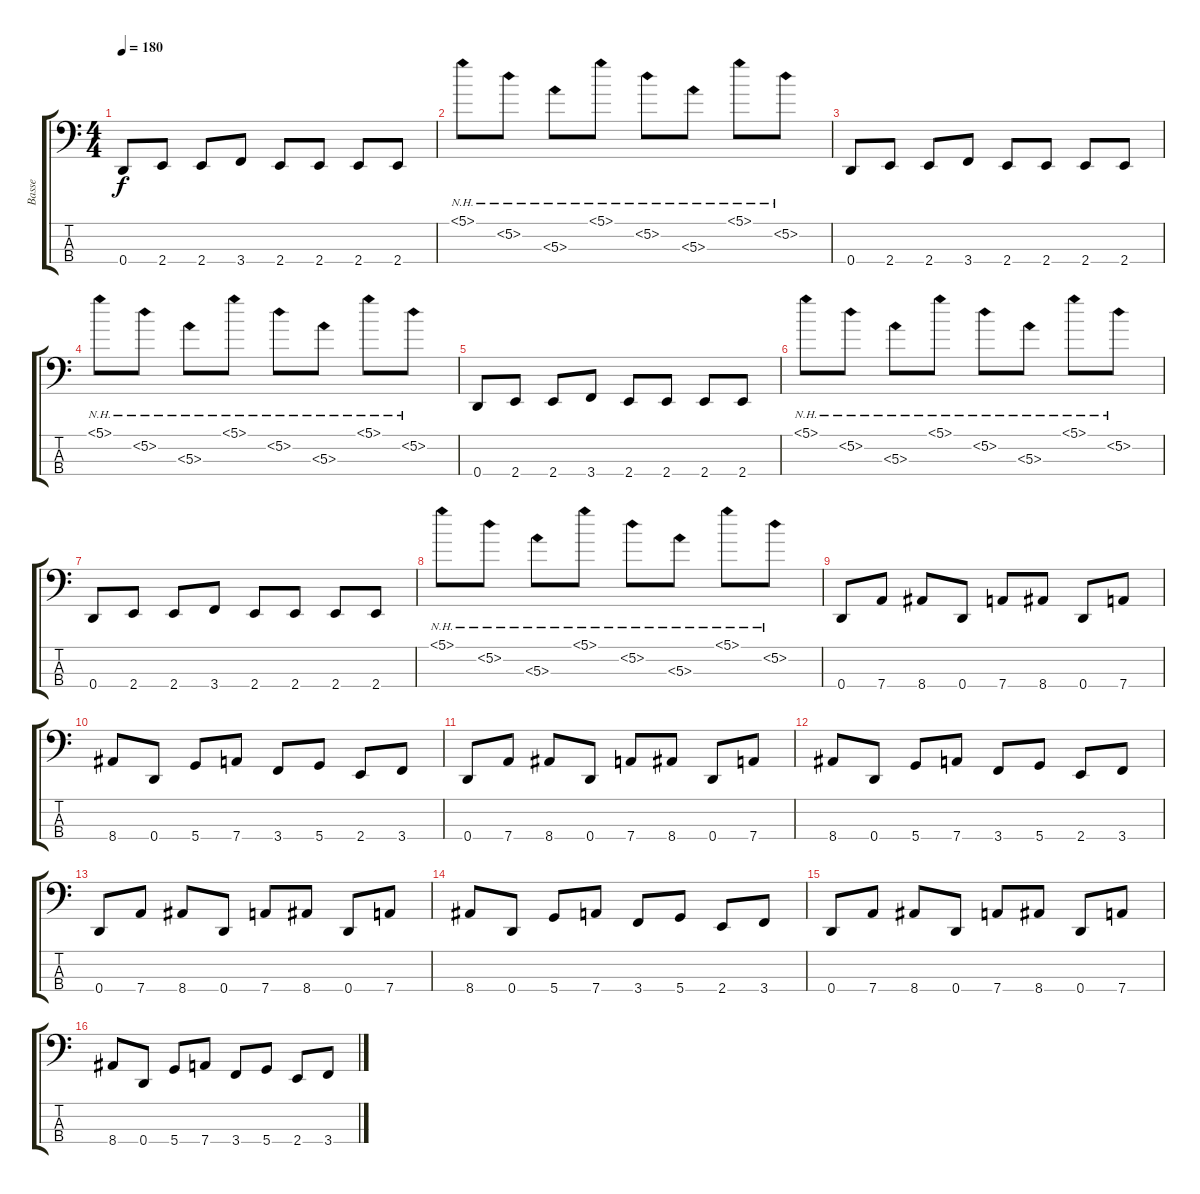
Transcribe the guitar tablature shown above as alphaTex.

\track ("Basse" "Basse") {instrument slapbass1}
\staff {score tabs}
\tuning (G2 D2 A1 D1) {hide}
\ts (4 4)
\tempo 180
\clef f4
\ks c
0.4.8{dy f instrument slapbass1} 2.4.8 2.4.8 3.4.8 2.4.8 2.4.8 2.4.8 2.4.8 |
5.1{nh}.8 5.2{nh}.8 5.3{nh}.8 5.1{nh}.8 5.2{nh}.8 5.3{nh}.8 5.1{nh}.8 5.2{nh}.8 |
0.4.8 2.4.8 2.4.8 3.4.8 2.4.8 2.4.8 2.4.8 2.4.8 |
5.1{nh}.8 5.2{nh}.8 5.3{nh}.8 5.1{nh}.8 5.2{nh}.8 5.3{nh}.8 5.1{nh}.8 5.2{nh}.8 |
0.4.8 2.4.8 2.4.8 3.4.8 2.4.8 2.4.8 2.4.8 2.4.8 |
5.1{nh}.8 5.2{nh}.8 5.3{nh}.8 5.1{nh}.8 5.2{nh}.8 5.3{nh}.8 5.1{nh}.8 5.2{nh}.8 |
0.4.8 2.4.8 2.4.8 3.4.8 2.4.8 2.4.8 2.4.8 2.4.8 |
5.1{nh}.8 5.2{nh}.8 5.3{nh}.8 5.1{nh}.8 5.2{nh}.8 5.3{nh}.8 5.1{nh}.8 5.2{nh}.8 |
0.4.8 7.4.8 8.4.8 0.4.8 7.4.8 8.4.8 0.4.8 7.4.8 |
8.4.8 0.4.8 5.4.8 7.4.8 3.4.8 5.4.8 2.4.8 3.4.8 |
0.4.8 7.4.8 8.4.8 0.4.8 7.4.8 8.4.8 0.4.8 7.4.8 |
8.4.8 0.4.8 5.4.8 7.4.8 3.4.8 5.4.8 2.4.8 3.4.8 |
0.4.8 7.4.8 8.4.8 0.4.8 7.4.8 8.4.8 0.4.8 7.4.8 |
8.4.8 0.4.8 5.4.8 7.4.8 3.4.8 5.4.8 2.4.8 3.4.8 |
0.4.8 7.4.8 8.4.8 0.4.8 7.4.8 8.4.8 0.4.8 7.4.8 |
8.4.8 0.4.8 5.4.8 7.4.8 3.4.8 5.4.8 2.4.8 3.4.8
